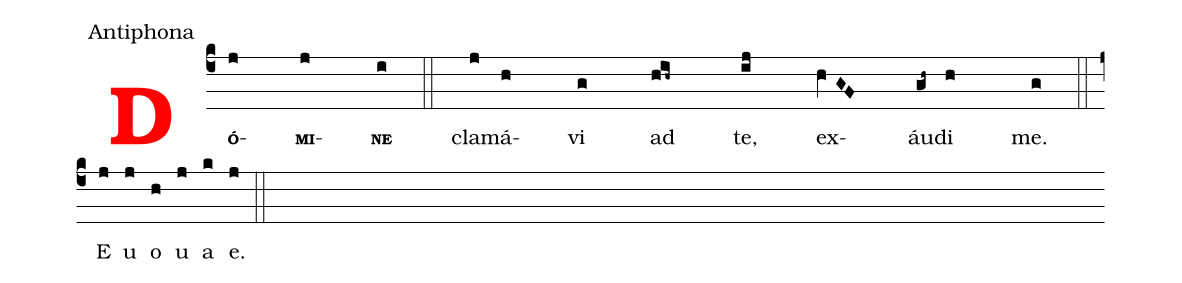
office-part: Antiphona;
%%
<v>\bf\textcolor{red}{D}</v><v>\bf\scriptsize{Ó}</v>(c4j)<v>\bf\scriptsize{MI}</v>(j)<v>\bf\scriptsize{NE}</v>(i) (::)
cla(j)má(h)vi(g) ad(hih~) te,(ij) ex(hVGF)áu(gh~)di(h) me.(g) (::) (z)  E(j) u(j) o(h) u(j) a(k) e.(j) (::)
